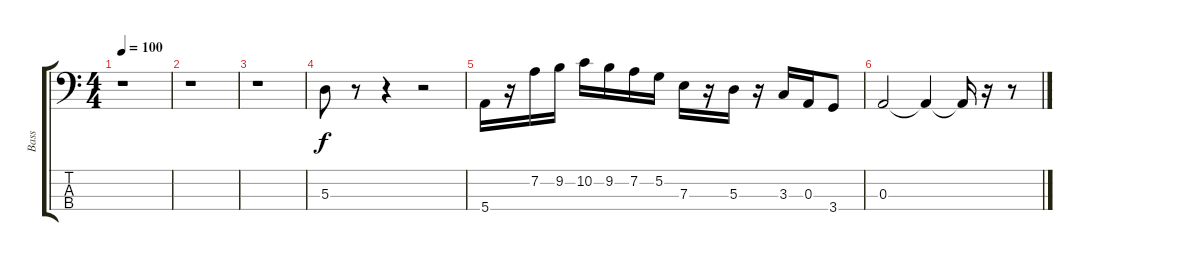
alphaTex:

\track ("Bass" "Bass") {instrument electricbasspick}
\staff {score tabs}
\tuning (G2 D2 A1 E1) {hide}
\ts (4 4)
\tempo 100
\clef f4
\ks c
r.1{dy f} |
r.1 |
r.1 |
5.3.8 r.8 r.4 r.2 |
5.4.16 r.16 7.2.16 9.2.16 10.2.16 9.2.16 7.2.16 5.2.16 7.3.16 r.16 5.3.16 r.16 3.3.16 0.3.16 3.4.8 |
0.3.2 0.3{t}.4 0.3{t}.16 r.16 r.8
